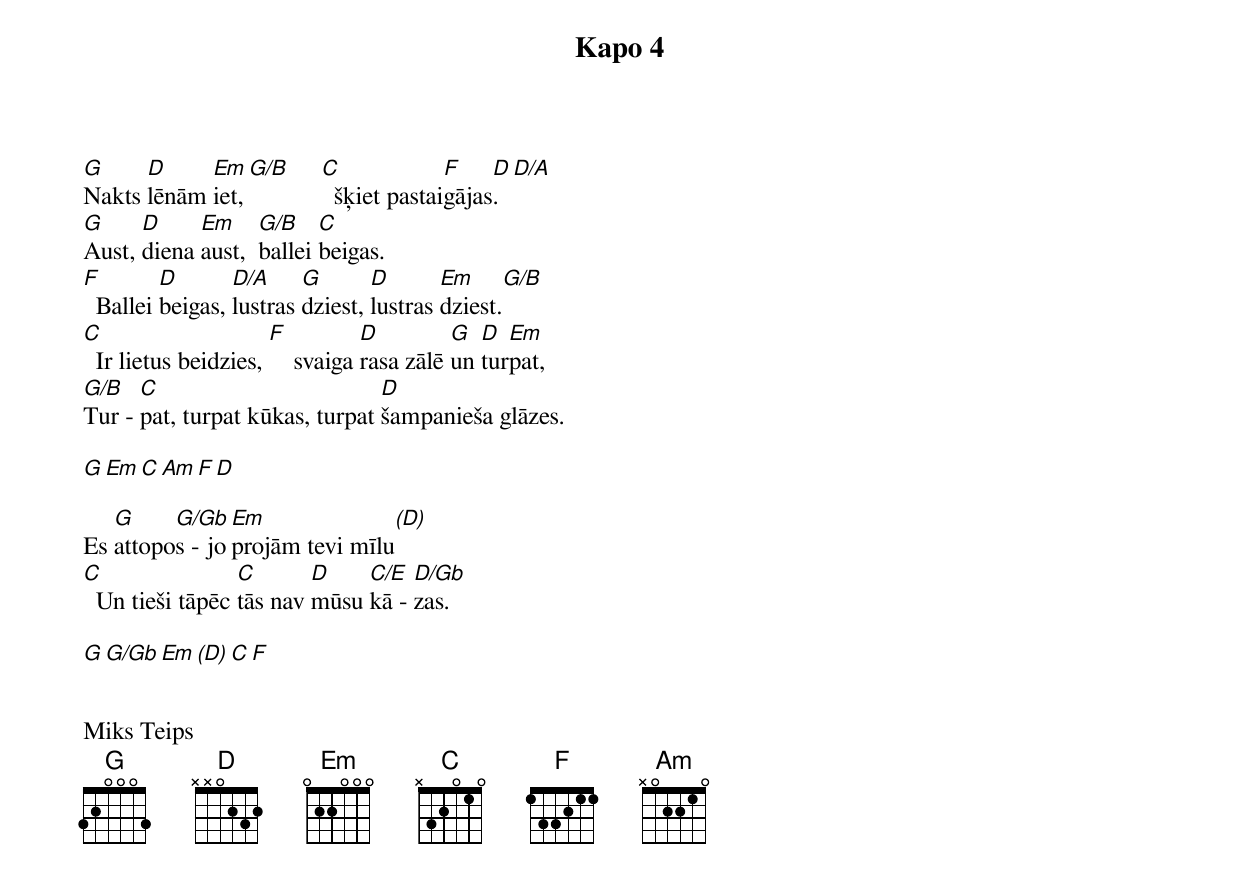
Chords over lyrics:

Kapo 4

G     D     Em  G/B  C             F    D    D/A
Nakts lēnām iet,       šķiet pastaigājas.
G     D     Em     G/B    C
Aust, diena aust,  ballei beigas.
F        D       D/A     G       D       Em     G/B
  Ballei beigas, lustras dziest, lustras dziest.
C                     F          D         G  D  Em
  Ir lietus beidzies,     svaiga rasa zālē un turpat,
G/B   C                         D
Tur - pat, turpat kūkas, turpat šampanieša glāzes.

G Em C Am   F   D

   G     G/Gb  Em               (D)
Es attopos - joprojām tevi mīlu
C                C       D    C/E  D/Gb
  Un tieši tāpēc tās nav mūsu kā - zas.

G   G/Gb   Em (D) C F


Miks Teips
